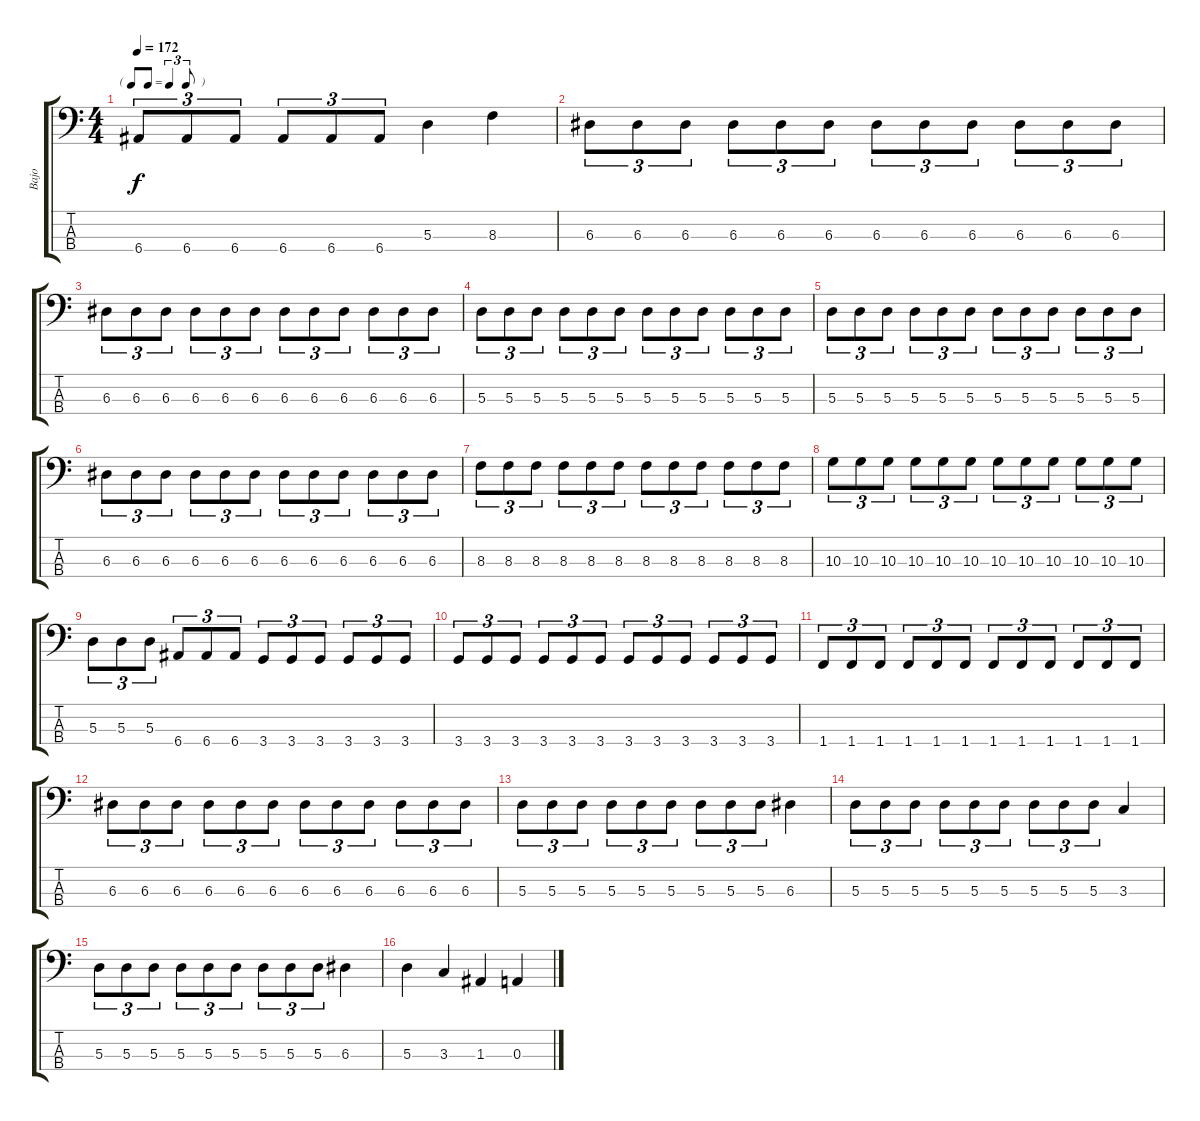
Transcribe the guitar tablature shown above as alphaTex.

\track ("Bajo" "Bajo") {instrument electricbasspick}
\staff {score tabs}
\tuning (G2 D2 A1 E1) {hide}
\ts (4 4)
\tf triplet8th
\tempo 172
\clef f4
\ks c
6.4.8{tu (3 2) dy f} 6.4.8{tu (3 2)} 6.4.8{tu (3 2)} 6.4.8{tu (3 2)} 6.4.8{tu (3 2)} 6.4.8{tu (3 2)} 5.3.4 8.3.4 |
6.3.8{tu (3 2)} 6.3.8{tu (3 2)} 6.3.8{tu (3 2)} 6.3.8{tu (3 2)} 6.3.8{tu (3 2)} 6.3.8{tu (3 2)} 6.3.8{tu (3 2)} 6.3.8{tu (3 2)} 6.3.8{tu (3 2)} 6.3.8{tu (3 2)} 6.3.8{tu (3 2)} 6.3.8{tu (3 2)} |
6.3.8{tu (3 2)} 6.3.8{tu (3 2)} 6.3.8{tu (3 2)} 6.3.8{tu (3 2)} 6.3.8{tu (3 2)} 6.3.8{tu (3 2)} 6.3.8{tu (3 2)} 6.3.8{tu (3 2)} 6.3.8{tu (3 2)} 6.3.8{tu (3 2)} 6.3.8{tu (3 2)} 6.3.8{tu (3 2)} |
5.3.8{tu (3 2)} 5.3.8{tu (3 2)} 5.3.8{tu (3 2)} 5.3.8{tu (3 2)} 5.3.8{tu (3 2)} 5.3.8{tu (3 2)} 5.3.8{tu (3 2)} 5.3.8{tu (3 2)} 5.3.8{tu (3 2)} 5.3.8{tu (3 2)} 5.3.8{tu (3 2)} 5.3.8{tu (3 2)} |
5.3.8{tu (3 2)} 5.3.8{tu (3 2)} 5.3.8{tu (3 2)} 5.3.8{tu (3 2)} 5.3.8{tu (3 2)} 5.3.8{tu (3 2)} 5.3.8{tu (3 2)} 5.3.8{tu (3 2)} 5.3.8{tu (3 2)} 5.3.8{tu (3 2)} 5.3.8{tu (3 2)} 5.3.8{tu (3 2)} |
6.3.8{tu (3 2)} 6.3.8{tu (3 2)} 6.3.8{tu (3 2)} 6.3.8{tu (3 2)} 6.3.8{tu (3 2)} 6.3.8{tu (3 2)} 6.3.8{tu (3 2)} 6.3.8{tu (3 2)} 6.3.8{tu (3 2)} 6.3.8{tu (3 2)} 6.3.8{tu (3 2)} 6.3.8{tu (3 2)} |
8.3.8{tu (3 2)} 8.3.8{tu (3 2)} 8.3.8{tu (3 2)} 8.3.8{tu (3 2)} 8.3.8{tu (3 2)} 8.3.8{tu (3 2)} 8.3.8{tu (3 2)} 8.3.8{tu (3 2)} 8.3.8{tu (3 2)} 8.3.8{tu (3 2)} 8.3.8{tu (3 2)} 8.3.8{tu (3 2)} |
10.3.8{tu (3 2)} 10.3.8{tu (3 2)} 10.3.8{tu (3 2)} 10.3.8{tu (3 2)} 10.3.8{tu (3 2)} 10.3.8{tu (3 2)} 10.3.8{tu (3 2)} 10.3.8{tu (3 2)} 10.3.8{tu (3 2)} 10.3.8{tu (3 2)} 10.3.8{tu (3 2)} 10.3.8{tu (3 2)} |
5.3.8{tu (3 2)} 5.3.8{tu (3 2)} 5.3.8{tu (3 2)} 6.4.8{tu (3 2)} 6.4.8{tu (3 2)} 6.4.8{tu (3 2)} 3.4.8{tu (3 2)} 3.4.8{tu (3 2)} 3.4.8{tu (3 2)} 3.4.8{tu (3 2)} 3.4.8{tu (3 2)} 3.4.8{tu (3 2)} |
3.4.8{tu (3 2)} 3.4.8{tu (3 2)} 3.4.8{tu (3 2)} 3.4.8{tu (3 2)} 3.4.8{tu (3 2)} 3.4.8{tu (3 2)} 3.4.8{tu (3 2)} 3.4.8{tu (3 2)} 3.4.8{tu (3 2)} 3.4.8{tu (3 2)} 3.4.8{tu (3 2)} 3.4.8{tu (3 2)} |
1.4.8{tu (3 2)} 1.4.8{tu (3 2)} 1.4.8{tu (3 2)} 1.4.8{tu (3 2)} 1.4.8{tu (3 2)} 1.4.8{tu (3 2)} 1.4.8{tu (3 2)} 1.4.8{tu (3 2)} 1.4.8{tu (3 2)} 1.4.8{tu (3 2)} 1.4.8{tu (3 2)} 1.4.8{tu (3 2)} |
6.3.8{tu (3 2)} 6.3.8{tu (3 2)} 6.3.8{tu (3 2)} 6.3.8{tu (3 2)} 6.3.8{tu (3 2)} 6.3.8{tu (3 2)} 6.3.8{tu (3 2)} 6.3.8{tu (3 2)} 6.3.8{tu (3 2)} 6.3.8{tu (3 2)} 6.3.8{tu (3 2)} 6.3.8{tu (3 2)} |
5.3.8{tu (3 2)} 5.3.8{tu (3 2)} 5.3.8{tu (3 2)} 5.3.8{tu (3 2)} 5.3.8{tu (3 2)} 5.3.8{tu (3 2)} 5.3.8{tu (3 2)} 5.3.8{tu (3 2)} 5.3.8{tu (3 2)} 6.3.4 |
5.3.8{tu (3 2)} 5.3.8{tu (3 2)} 5.3.8{tu (3 2)} 5.3.8{tu (3 2)} 5.3.8{tu (3 2)} 5.3.8{tu (3 2)} 5.3.8{tu (3 2)} 5.3.8{tu (3 2)} 5.3.8{tu (3 2)} 3.3.4 |
5.3.8{tu (3 2)} 5.3.8{tu (3 2)} 5.3.8{tu (3 2)} 5.3.8{tu (3 2)} 5.3.8{tu (3 2)} 5.3.8{tu (3 2)} 5.3.8{tu (3 2)} 5.3.8{tu (3 2)} 5.3.8{tu (3 2)} 6.3.4 |
5.3.4 3.3.4 1.3.4 0.3.4
